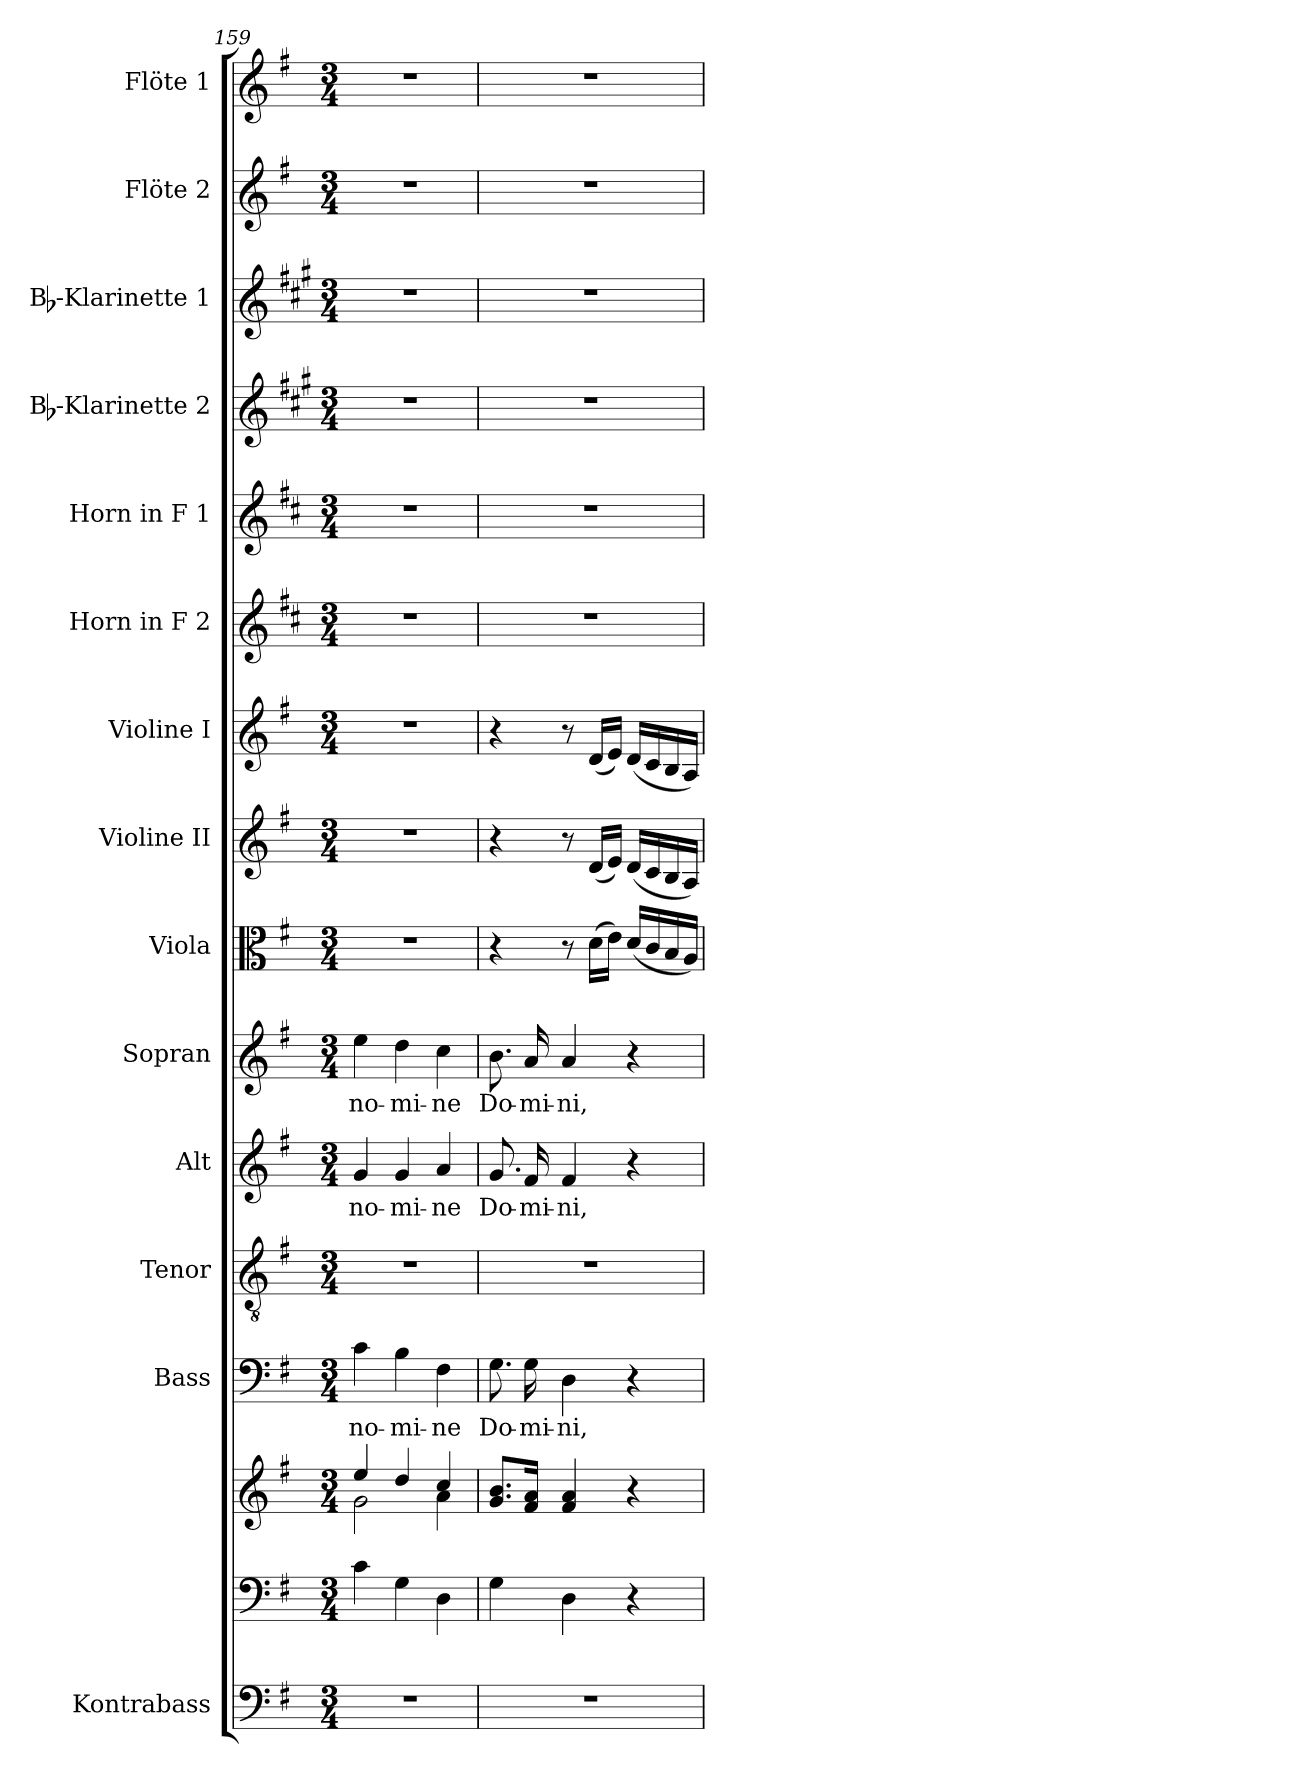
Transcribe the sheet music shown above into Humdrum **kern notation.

**kern	**kern	**kern	**kern	**text	**kern	**kern	**text	**kern	**text	**kern	**kern	**kern	**kern	**kern	**kern	**kern	**kern	**kern
*part15	*part14	*part14	*part13	*part13	*part12	*part11	*part11	*part10	*part10	*part9	*part8	*part7	*part6	*part5	*part4	*part3	*part2	*part1
*staff16	*staff15	*staff14	*staff13	*staff13	*staff12	*staff11	*staff11	*staff10	*staff10	*staff9	*staff8	*staff7	*staff6	*staff5	*staff4	*staff3	*staff2	*staff1
*I"Kontrabass	*	*	*I"Bass	*	*I"Tenor	*I"Alt	*	*I"Sopran	*	*I"Viola	*I"Violine II	*I"Violine I	*I"Horn in F 2	*I"Horn in F 1	*I"Bb-Klarinette 2	*I"Bb-Klarinette 1	*I"Flöte 2	*I"Flöte 1
*I'Kb.	*	*	*I'B.	*	*I'T.	*I'A.	*	*I'S.	*	*I'Vla.	*I'Vl. II	*I'Vl. I	*I'Horn 2	*I'Horn 1	*I'Bb Kl. 2	*I'Bb Kl. 1	*I'Fl. 2	*I'Fl. 1
*clefF4	*clefF4	*clefG2	*clefF4	*	*clefGv2	*clefG2	*	*clefG2	*	*clefC3	*clefG2	*clefG2	*clefG2	*clefG2	*clefG2	*clefG2	*clefG2	*clefG2
*ITrd7c12	*	*	*	*	*	*	*	*	*	*	*	*	*ITrd4c7	*ITrd4c7	*ITrd1c2	*ITrd1c2	*	*
*k[f#]	*k[f#]	*k[f#]	*k[f#]	*	*k[f#]	*k[f#]	*	*k[f#]	*	*k[f#]	*k[f#]	*k[f#]	*k[f#]	*k[f#]	*k[f#]	*k[f#]	*k[f#]	*k[f#]
*G:	*G:	*G:	*G:	*	*G:	*G:	*	*G:	*	*G:	*G:	*G:	*G:	*G:	*G:	*G:	*G:	*G:
*M3/4	*M3/4	*M3/4	*M3/4	*	*M3/4	*M3/4	*	*M3/4	*	*M3/4	*M3/4	*M3/4	*M3/4	*M3/4	*M3/4	*M3/4	*M3/4	*M3/4
=159	=159	=159	=159	=159	=159	=159	=159	=159	=159	=159	=159	=159	=159	=159	=159	=159	=159	=159
*	*	*^	*	*	*	*	*	*	*	*	*	*	*	*	*	*	*	*
!	!	!	!	!	!LO:LY:b	!	!	!LO:LY:b	!	!LO:LY:b	!	!	!	!	!	!	!	!	!
2.r	4c\	4ee/	2g\	4c\	no-	2.r	4g/	no-	4ee\	no-	2.r	2.r	2.r	2.r	2.r	2.r	2.r	2.r	2.r
!	!	!	!	!	!LO:LY:b	!	!	!LO:LY:b	!	!LO:LY:b	!	!	!	!	!	!	!	!	!
.	4G\	4dd/	.	4B\	-mi-	.	4g/	-mi-	4dd\	-mi-	.	.	.	.	.	.	.	.	.
!	!	!	!	!	!LO:LY:b	!	!	!LO:LY:b	!	!LO:LY:b	!	!	!	!	!	!	!	!	!
.	4D\	4cc/	4a\	4F#\	-ne	.	4a/	-ne	4cc\	-ne	.	.	.	.	.	.	.	.	.
=160	=160	=160	=160	=160	=160	=160	=160	=160	=160	=160	=160	=160	=160	=160	=160	=160	=160	=160	=160
!	!	!	!	!	!LO:LY:b	!	!	!LO:LY:b	!	!LO:LY:b	!	!	!	!	!	!	!	!	!
*	*	*v	*v	*	*	*	*	*	*	*	*	*	*	*	*	*	*	*	*
2.r	4G\	8.g/ 8.b/L	8.G\	Do-	2.r	8.g/	Do-	8.b\	Do-	4r	4r	4r	2.r	2.r	2.r	2.r	2.r	2.r
!	!	!	!	!LO:LY:b	!	!	!LO:LY:b	!	!LO:LY:b	!	!	!	!	!	!	!	!	!
.	.	16f#/ 16a/Jk	16G\	-mi-	.	16f#/	-mi-	16a/	-mi-	.	.	.	.	.	.	.	.	.
!	!	!	!	!LO:LY:b	!	!	!LO:LY:b	!	!LO:LY:b	!	!	!	!	!	!	!	!	!
.	4D\	4f#/ 4a/	4D\	-ni,	.	4f#/	-ni,	4a/	-ni,	8r	8r	8r	.	.	.	.	.	.
.	.	.	.	.	.	.	.	.	.	(>16d\LL	(<16d/LL	(<16d/LL	.	.	.	.	.	.
.	.	.	.	.	.	.	.	.	.	16e\JJ)	16e/JJ)	16e/JJ)	.	.	.	.	.	.
.	4r	4r	4r	.	.	4r	.	4r	.	(<16d/LL	(<16d/LL	(<16d/LL	.	.	.	.	.	.
.	.	.	.	.	.	.	.	.	.	16c/	16c/	16c/	.	.	.	.	.	.
.	.	.	.	.	.	.	.	.	.	16B/	16B/	16B/	.	.	.	.	.	.
.	.	.	.	.	.	.	.	.	.	16A/JJ)	16A/JJ)	16A/JJ)	.	.	.	.	.	.
=	=	=	=	=	=	=	=	=	=	=	=	=	=	=	=	=	=	=
*-	*-	*-	*-	*-	*-	*-	*-	*-	*-	*-	*-	*-	*-	*-	*-	*-	*-	*-
